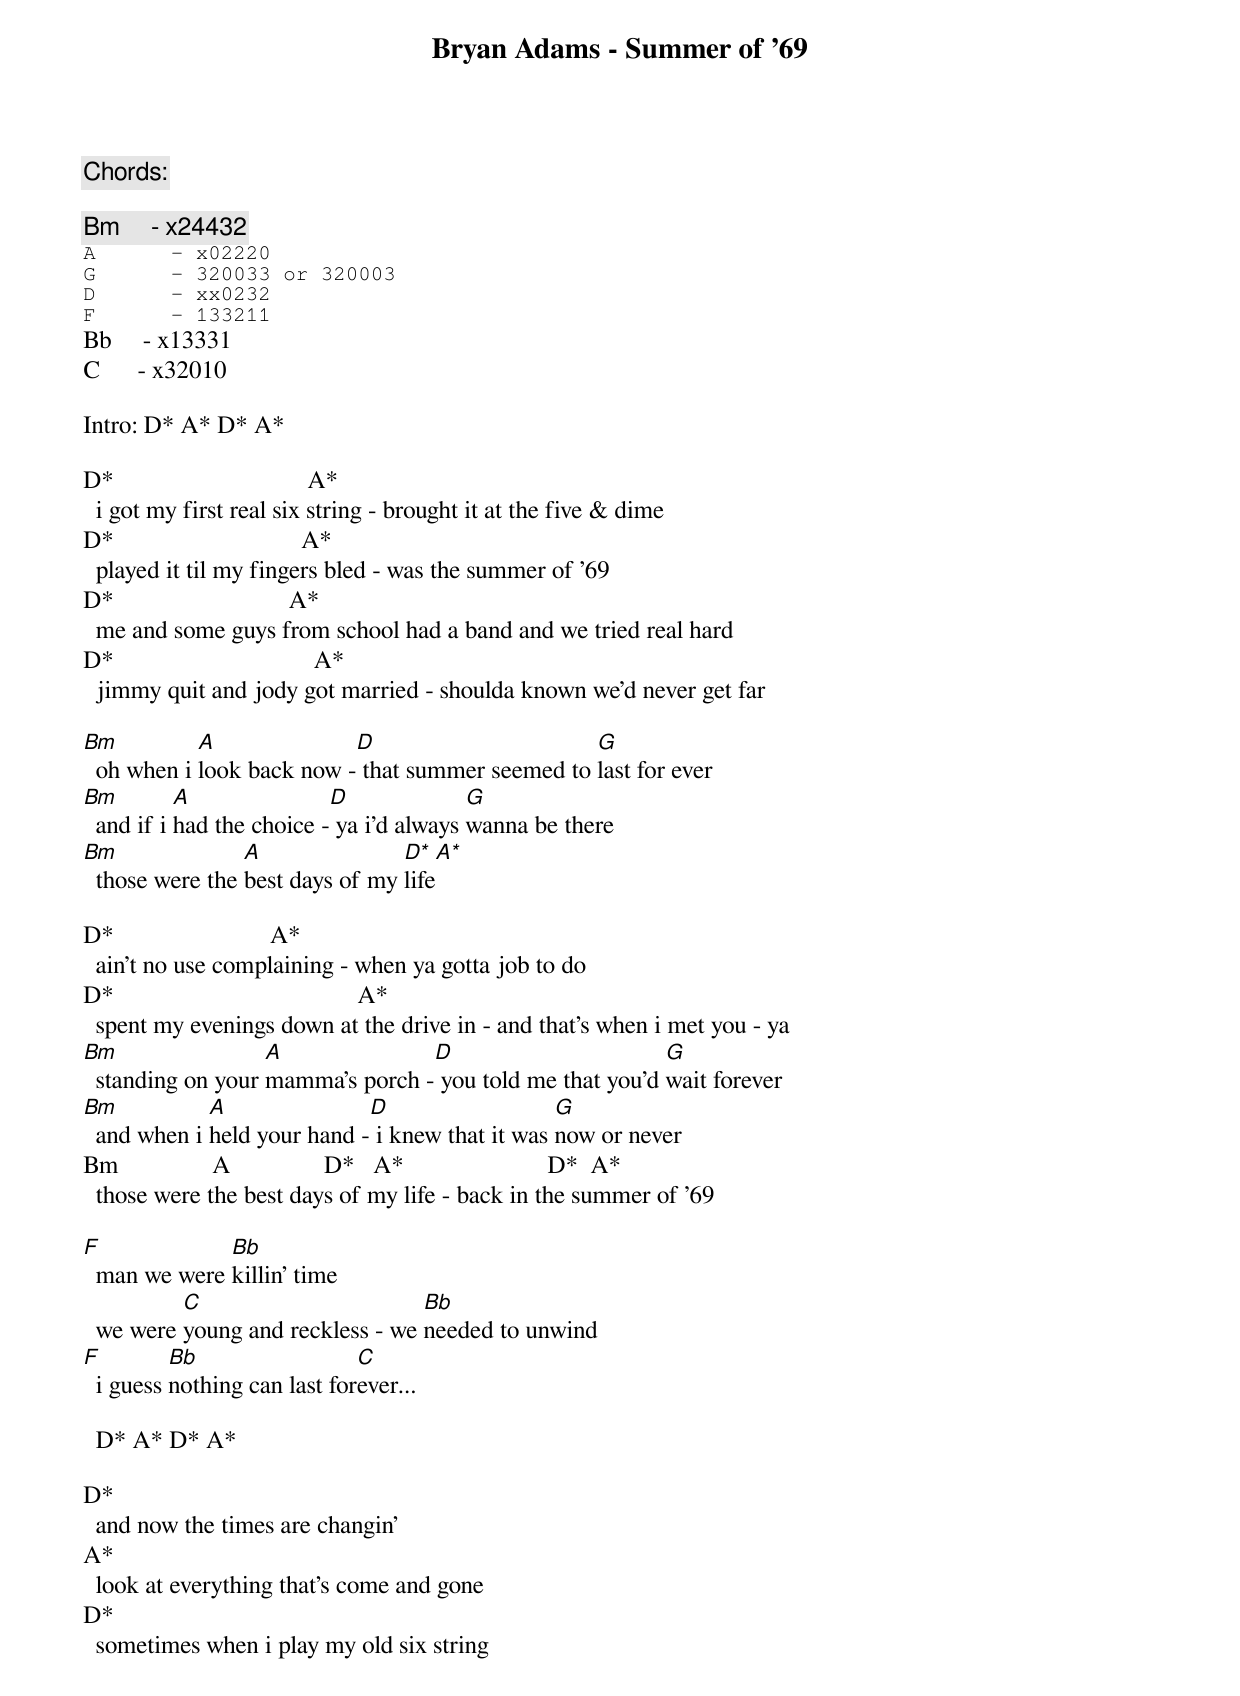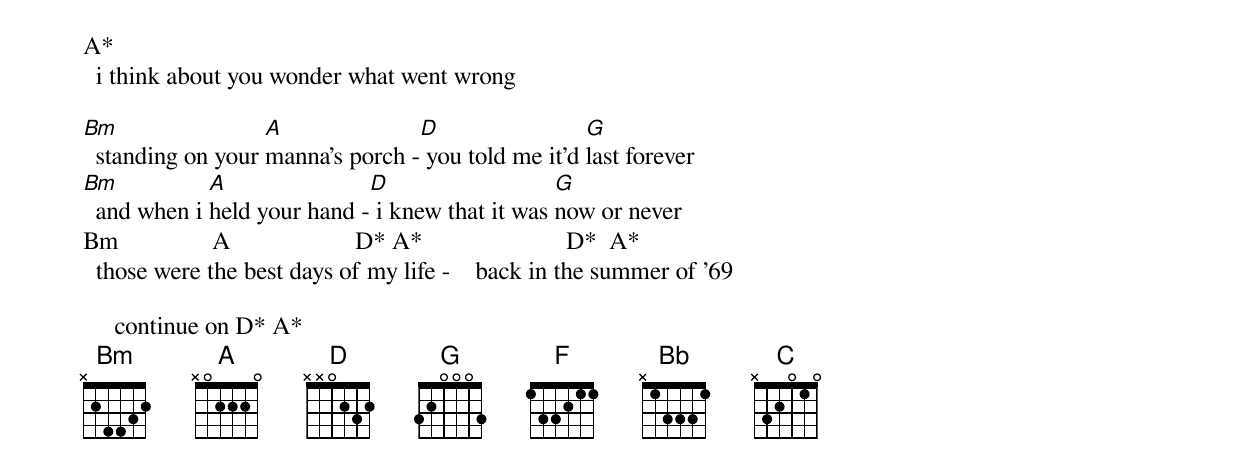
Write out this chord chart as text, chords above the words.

Bryan Adams - Summer of ’69

Chords:

Bm     - x24432
A      - x02220
G      - 320033 or 320003
D      - xx0232
F      - 133211
Bb     - x13331
C      - x32010

Intro: D* A* D* A*

D*                               A*
  i got my first real six string - brought it at the five & dime
D*                              A*
  played it til my fingers bled - was the summer of '69
D*                            A*
  me and some guys from school had a band and we tried real hard
D*                                A*
  jimmy quit and jody got married - shoulda known we'd never get far

Bm          A              D                      G
  oh when i look back now - that summer seemed to last for ever
Bm         A               D              G
  and if i had the choice - ya i'd always wanna be there
Bm               A               D*   A*
  those were the best days of my life

D*                         A*
  ain't no use complaining - when ya gotta job to do
D*                                       A*
  spent my evenings down at the drive in - and that's when i met you - ya
Bm                 A              D                       G
  standing on your mamma's porch - you told me that you'd wait forever
Bm           A               D                   G
  and when i held your hand - i knew that it was now or never
Bm               A               D*   A*                       D*  A*
  those were the best days of my life - back in the summer of '69

F             Bb
  man we were killin' time
          C                       Bb
  we were young and reckless - we needed to unwind
F         Bb                  C
  i guess nothing can last forever...

  D* A* D* A*

D*
  and now the times are changin'
A*
  look at everything that's come and gone
D*
  sometimes when i play my old six string
A*
  i think about you wonder what went wrong

Bm                 A              D                 G
  standing on your manna's porch - you told me it'd last forever
Bm           A               D                   G
  and when i held your hand - i knew that it was now or never
Bm               A                    D* A*                       D*  A*
  those were the best days of my life -    back in the summer of '69

     continue on D* A*
